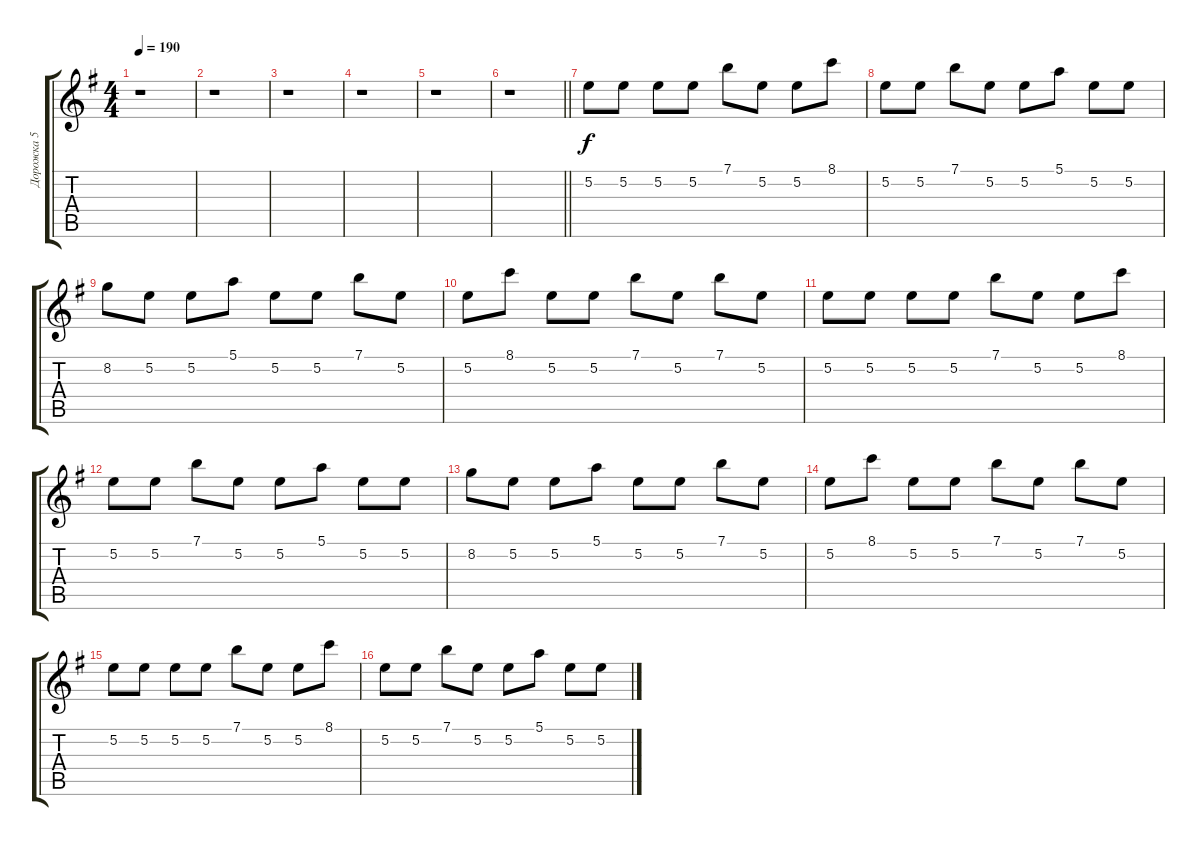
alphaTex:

\track ("Дорожка 5" "Дорожка 5") {instrument distortionguitar}
\staff {score tabs}
\tuning (E4 B3 G3 D3 A2 E2) {hide}
\ts (4 4)
\tempo 190
\clef g2
\ks g
r.1{dy f} |
r.1 |
r.1 |
r.1 |
r.1 |
\barLineRight lightlight
r.1 |
5.2.8 5.2.8 5.2.8 5.2.8 7.1.8 5.2.8 5.2.8 8.1.8 |
5.2.8 5.2.8 7.1.8 5.2.8 5.2.8 5.1.8 5.2.8 5.2.8 |
8.2.8 5.2.8 5.2.8 5.1.8 5.2.8 5.2.8 7.1.8 5.2.8 |
5.2.8 8.1.8 5.2.8 5.2.8 7.1.8 5.2.8 7.1.8 5.2.8 |
5.2.8 5.2.8 5.2.8 5.2.8 7.1.8 5.2.8 5.2.8 8.1.8 |
5.2.8 5.2.8 7.1.8 5.2.8 5.2.8 5.1.8 5.2.8 5.2.8 |
8.2.8 5.2.8 5.2.8 5.1.8 5.2.8 5.2.8 7.1.8 5.2.8 |
5.2.8 8.1.8 5.2.8 5.2.8 7.1.8 5.2.8 7.1.8 5.2.8 |
5.2.8 5.2.8 5.2.8 5.2.8 7.1.8 5.2.8 5.2.8 8.1.8 |
5.2.8 5.2.8 7.1.8 5.2.8 5.2.8 5.1.8 5.2.8 5.2.8
